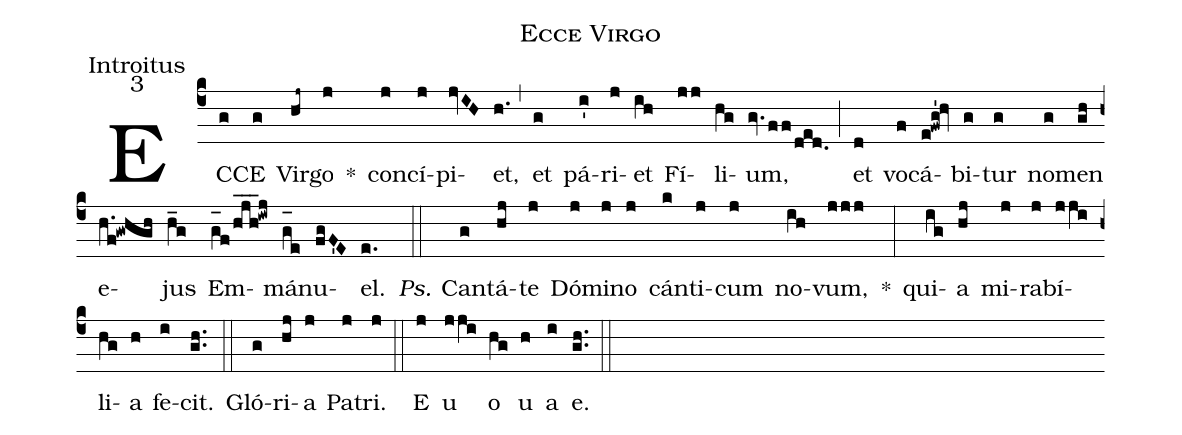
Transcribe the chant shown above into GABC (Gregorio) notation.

name:Ecce Virgo;
office-part:Introitus;
mode:3;
%%
(c4) EC(g)CE(g) Vir(hj~)go(j) *() con(j)cí(j)pi(jvIH)et,(h.) (,) et(g) pá(i')ri(j)et(ih) Fí(jj)li(hg)um,(gv.ff/ded.) (;) et(d) vo(f)cá(e!fwg'!hv)bi(g)tur(g) no(g)men(gh) e(h.f!gwhgh)jus(h_g) Em(g_[oh:h]f/hjh___!iwj)má(g_[oh:h]e)nu(fgF'E)el.(e.) (::) <i>Ps.</i> Can(g)tá(hj)te(j) Dó(j)mi(j)no(j) cán(k)ti(j)cum(j) no(ih)vum,(jjj) *(:) qui(ig)a(hj) mi(j)ra(j)bí(jji)li(hg)a(h) fe(i)cit.(gh..) (::) Gló(g)ri(hj)a(j) Pa(j)tri.(j) (::) <eu>E(j) u(jji) o(hg) u(h) a(i) e.</eu>(gh..) (::)
